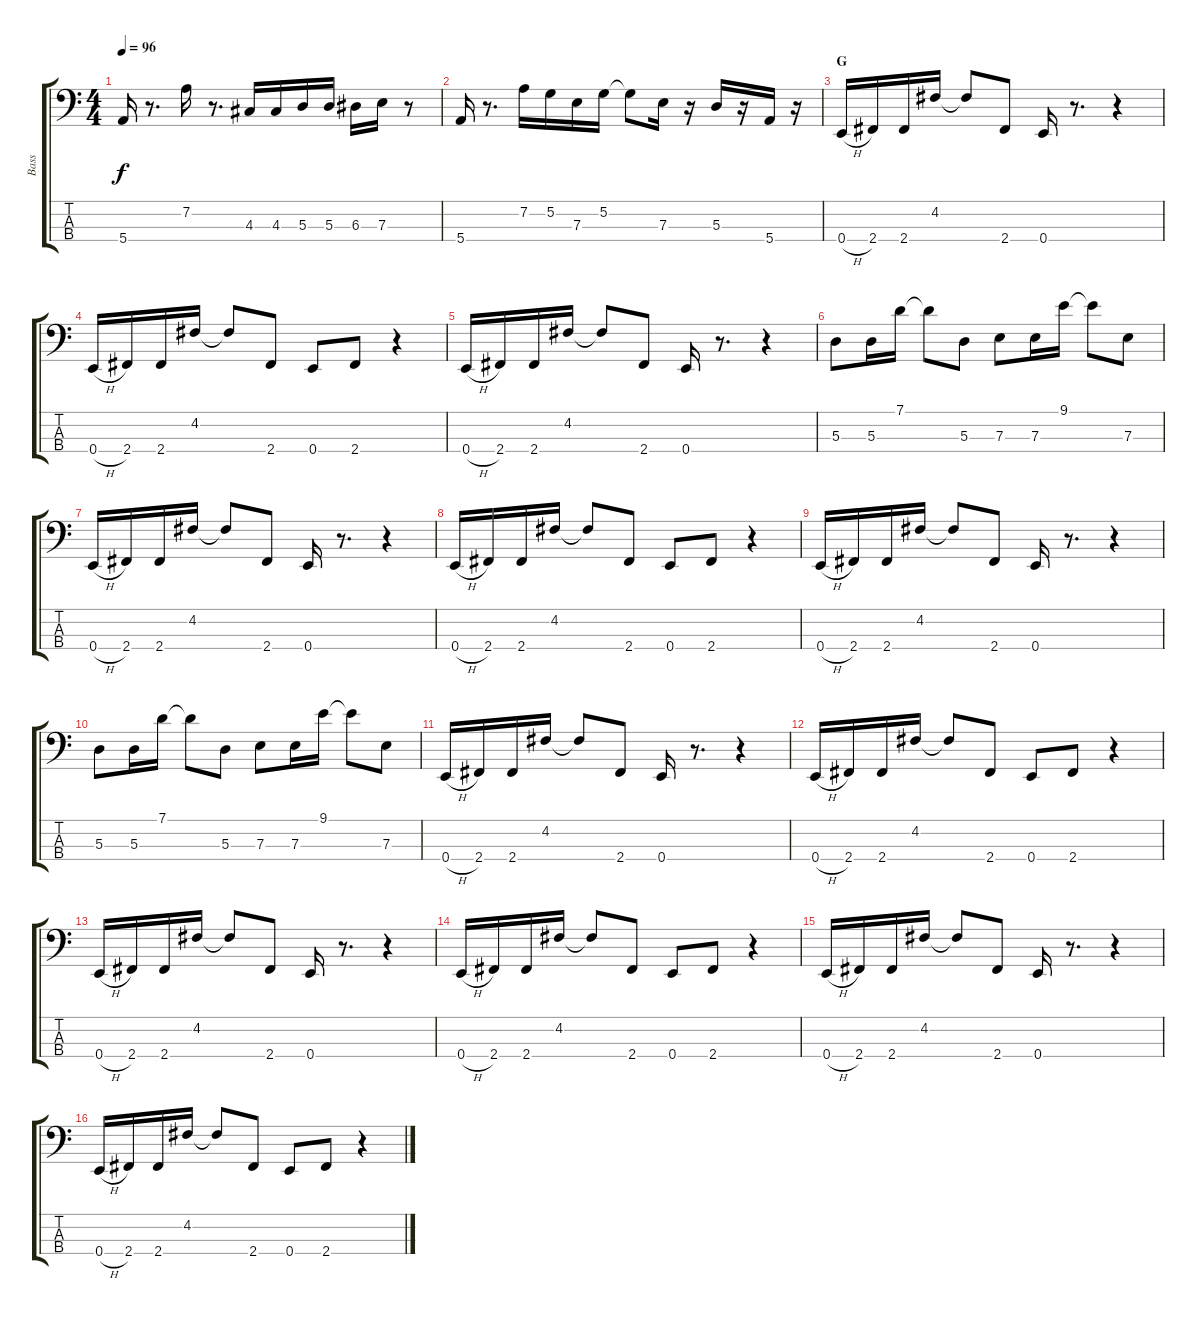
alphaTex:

\track ("Bass" "Bass") {instrument slapbass1}
\staff {score tabs}
\tuning (G2 D2 A1 E1) {hide}
\ts (4 4)
\tempo 96
\clef f4
\ks c
5.4.16{dy f} r.8{d} 7.2.16 r.8{d} 4.3.16 4.3.16 5.3.16 5.3.16 6.3.16 7.3.16 r.8 |
5.4.16 r.8{d} 7.2.16 5.2.16 7.3.16 5.2.16 5.2{t}.8 7.3.16 r.16 5.3.16 r.16 5.4.16 r.16 |
\section ("" "G")
0.4{h}.16 2.4.16 2.4.16 4.2.16 4.2{t}.8 2.4.8 0.4.16 r.8{d} r.4 |
0.4{h}.16 2.4.16 2.4.16 4.2.16 4.2{t}.8 2.4.8 0.4.8 2.4.8 r.4 |
0.4{h}.16 2.4.16 2.4.16 4.2.16 4.2{t}.8 2.4.8 0.4.16 r.8{d} r.4 |
5.3.8 5.3.16 7.1.16 7.1{t}.8 5.3.8 7.3.8 7.3.16 9.1.16 9.1{t}.8 7.3.8 |
0.4{h}.16 2.4.16 2.4.16 4.2.16 4.2{t}.8 2.4.8 0.4.16 r.8{d} r.4 |
0.4{h}.16 2.4.16 2.4.16 4.2.16 4.2{t}.8 2.4.8 0.4.8 2.4.8 r.4 |
0.4{h}.16 2.4.16 2.4.16 4.2.16 4.2{t}.8 2.4.8 0.4.16 r.8{d} r.4 |
5.3.8 5.3.16 7.1.16 7.1{t}.8 5.3.8 7.3.8 7.3.16 9.1.16 9.1{t}.8 7.3.8 |
0.4{h}.16 2.4.16 2.4.16 4.2.16 4.2{t}.8 2.4.8 0.4.16 r.8{d} r.4 |
0.4{h}.16 2.4.16 2.4.16 4.2.16 4.2{t}.8 2.4.8 0.4.8 2.4.8 r.4 |
0.4{h}.16 2.4.16 2.4.16 4.2.16 4.2{t}.8 2.4.8 0.4.16 r.8{d} r.4 |
0.4{h}.16 2.4.16 2.4.16 4.2.16 4.2{t}.8 2.4.8 0.4.8 2.4.8 r.4 |
0.4{h}.16 2.4.16 2.4.16 4.2.16 4.2{t}.8 2.4.8 0.4.16 r.8{d} r.4 |
0.4{h}.16 2.4.16 2.4.16 4.2.16 4.2{t}.8 2.4.8 0.4.8 2.4.8 r.4
